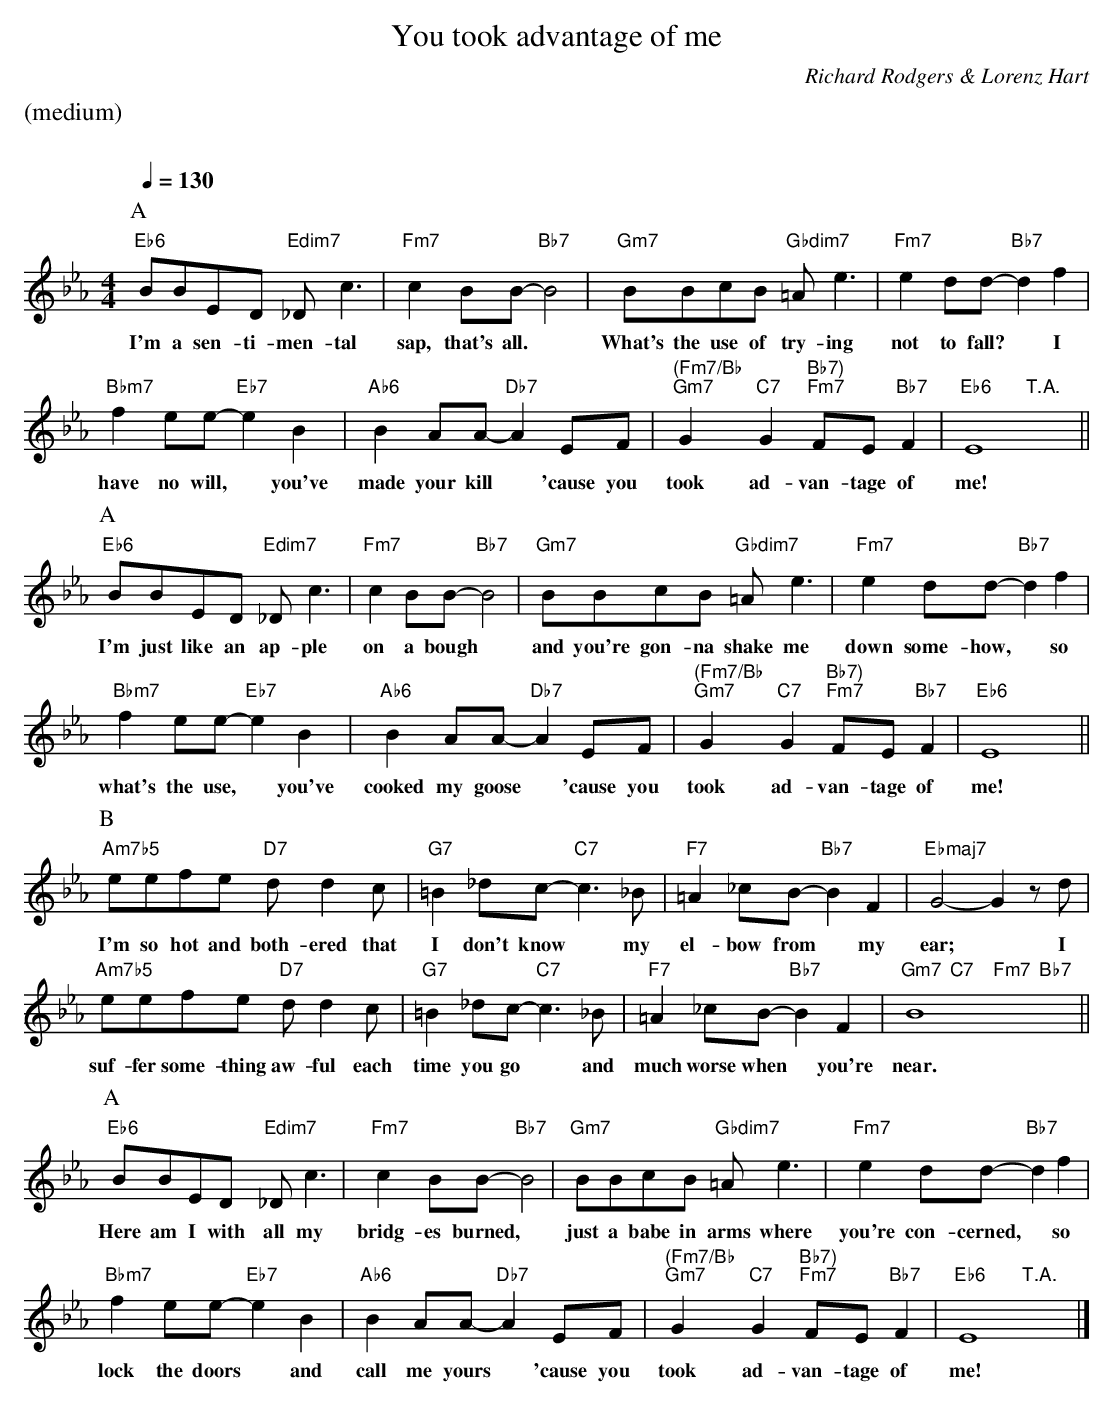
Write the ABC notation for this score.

X:1
T: You took advantage of me
M:4/4
L:1/8
C:Richard Rodgers & Lorenz Hart
Q:1/4=130
%%staves (chords melody)
K:Eb
%%text (medium)
%%vskip 20
P: A
V:chords
"Eb6"x4 "Edim7"x4 | "Fm7"x4 "Bb7"x4 | "Gm7"x4 "Gbdim7"x4 | "Fm7"x4 "Bb7"x4 |
"Bbm7"x4 "Eb7"x4 | "Ab6"x4 "Db7"x4 | "(Fm7/Bb""Gm7"x2 "C7"x2 "Bb7)""Fm7"x2 "Bb7"x2 | "Eb6"x4 "T.A."x4 ||
V:melody
BBED _Dc3 | c2BB- B4 | BBcB =Ae3 | e2dd- d2f2 |
w:I'm a sen-ti-men-tal sap, that's all.* What's the use of try-ing not to fall?* I
f2ee- e2B2 | B2AA- A2EF | G2G2 FEF2 | E8 ||
w:have no will,* you've made your kill* 'cause you took ad-van-tage of me!
P: A
V:chords
"Eb6"x4 "Edim7"x4 | "Fm7"x4 "Bb7"x4 | "Gm7"x4 "Gbdim7"x4 | "Fm7"x4 "Bb7"x4 |
"Bbm7"x4 "Eb7"x4 | "Ab6"x4 "Db7"x4 | "(Fm7/Bb""Gm7"x2 "C7"x2 "Bb7)""Fm7"x2 "Bb7"x2 | "Eb6"x4 x4 ||
V:melody
BBED _Dc3 | c2BB- B4 | BBcB =Ae3 | e2dd- d2f2 |
w:I'm just like an ap-ple on a bough* and you're gon-na shake me down some-how,* so
f2ee- e2B2 | B2AA- A2EF | G2G2 FEF2 | E8 ||
w:what's the use,* you've cooked my goose* 'cause you took ad-van-tage of me!
P: B
V:chords
"Am7b5"x4 "D7"x4 | "G7"x4 "C7"x4 | "F7"x4 "Bb7"x4 | "Ebmaj7"x4 x4 |
"Am7b5"x4 "D7"x4 | "G7"x4 "C7"x4 | "F7"x4 "Bb7"x4 | "Gm7"x2 "C7"x2 "Fm7"x2 "Bb7"x2 ||
V:melody
eefe dd2c | =B2_dc- c3_B | =A2_cB- B2F2 | G4- G2zd |
w:I'm so hot and both-ered that I don't know* my el-bow from* my ear;* I
eefe dd2c | =B2_dc- c3_B | =A2_cB- B2F2 | B8 ||
w:suf-fer some-thing aw-ful each time you go* and much worse when* you're near.
P: A
V:chords
"Eb6"x4 "Edim7"x4 | "Fm7"x4 "Bb7"x4 | "Gm7"x4 "Gbdim7"x4 | "Fm7"x4 "Bb7"x4 |
"Bbm7"x4 "Eb7"x4 | "Ab6"x4 "Db7"x4 | "(Fm7/Bb""Gm7"x2 "C7"x2 "Bb7)""Fm7"x2 "Bb7"x2 | "Eb6"x4 "T.A."x4 |]
V:melody
BBED _Dc3 | c2BB- B4 | BBcB =Ae3 | e2dd- d2f2 |
w:Here am I with all my bridg-es burned,* just a babe in arms where you're con-cerned,* so
f2ee- e2B2 | B2AA- A2EF | G2G2 FEF2 | E8 |]
w:lock the doors* and call me yours* 'cause you took ad-van-tage of me!
